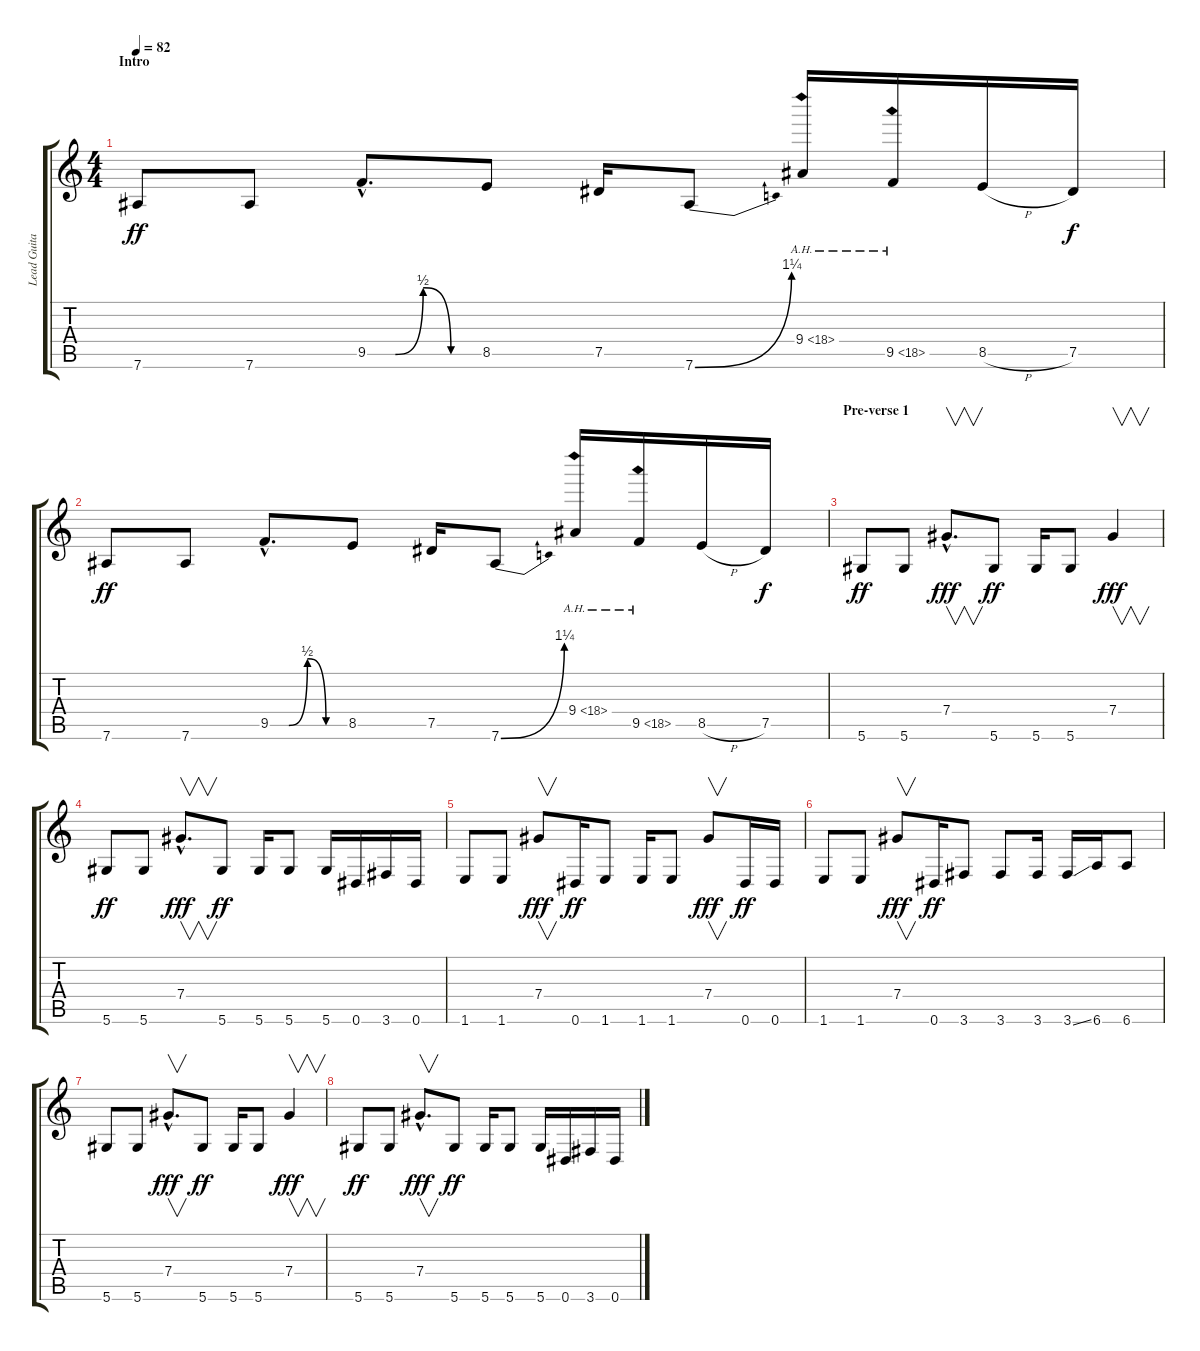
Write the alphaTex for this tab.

\track ("Lead Guitar" "Lead Guita") {instrument distortionguitar}
\staff {score tabs}
\tuning (Eb4 Bb3 Gb3 Db3 Ab2 Eb2) {hide}
\ts (4 4)
\section ("" "Intro")
\tempo 82
\clef g2
\ks c
7.6.8{dy ff balance 0 instrument distortionguitar} 7.6.8 9.5{be (custom 0 0 15 0 30 2 45 0 60 0) hac}.8{d} 8.5.8 7.5.16 7.6{be (bend 0 0 60 5)}.8 9.4{ah 9}.16 9.5{ah 9}.16 8.5{h}.16 7.5.16{dy f} |
7.6.8{dy ff} 7.6.8 9.5{be (custom 0 0 15 0 30 2 45 0 60 0) hac}.8{d} 8.5.8 7.5.16 7.6{be (bend 0 0 60 5)}.8 9.4{ah 9}.16 9.5{ah 9}.16 8.5{h}.16 7.5.16{dy f} |
\section ("" "Pre-verse 1")
5.6.8{dy ff balance 4} 5.6.8 7.4{hac}.8{v d dy fff} 5.6.8{dy ff} 5.6.16 5.6.8 7.4.4{v dy fff} |
5.6.8{dy ff} 5.6.8 7.4{hac}.8{v d dy fff} 5.6.8{dy ff} 5.6.16 5.6.8 5.6.16 0.6.16 3.6.16 0.6.16 |
1.6.8 1.6.8 7.4.8{v dy fff} 0.6.16{dy ff} 1.6.8 1.6.16 1.6.8 7.4.8{v dy fff} 0.6.16{dy ff} 0.6.16 |
1.6.8 1.6.8 7.4.8{v dy fff} 0.6.16{dy ff} 3.6.8 3.6.8 3.6.16 3.6{ss}.16 6.6.16 6.6.8 |
5.6.8 5.6.8 7.4{hac}.8{v d dy fff} 5.6.8{dy ff} 5.6.16 5.6.8 7.4.4{v dy fff} |
5.6.8{dy ff} 5.6.8 7.4{hac}.8{v d dy fff} 5.6.8{dy ff} 5.6.16 5.6.8 5.6.16 0.6.16 3.6.16 0.6.16
